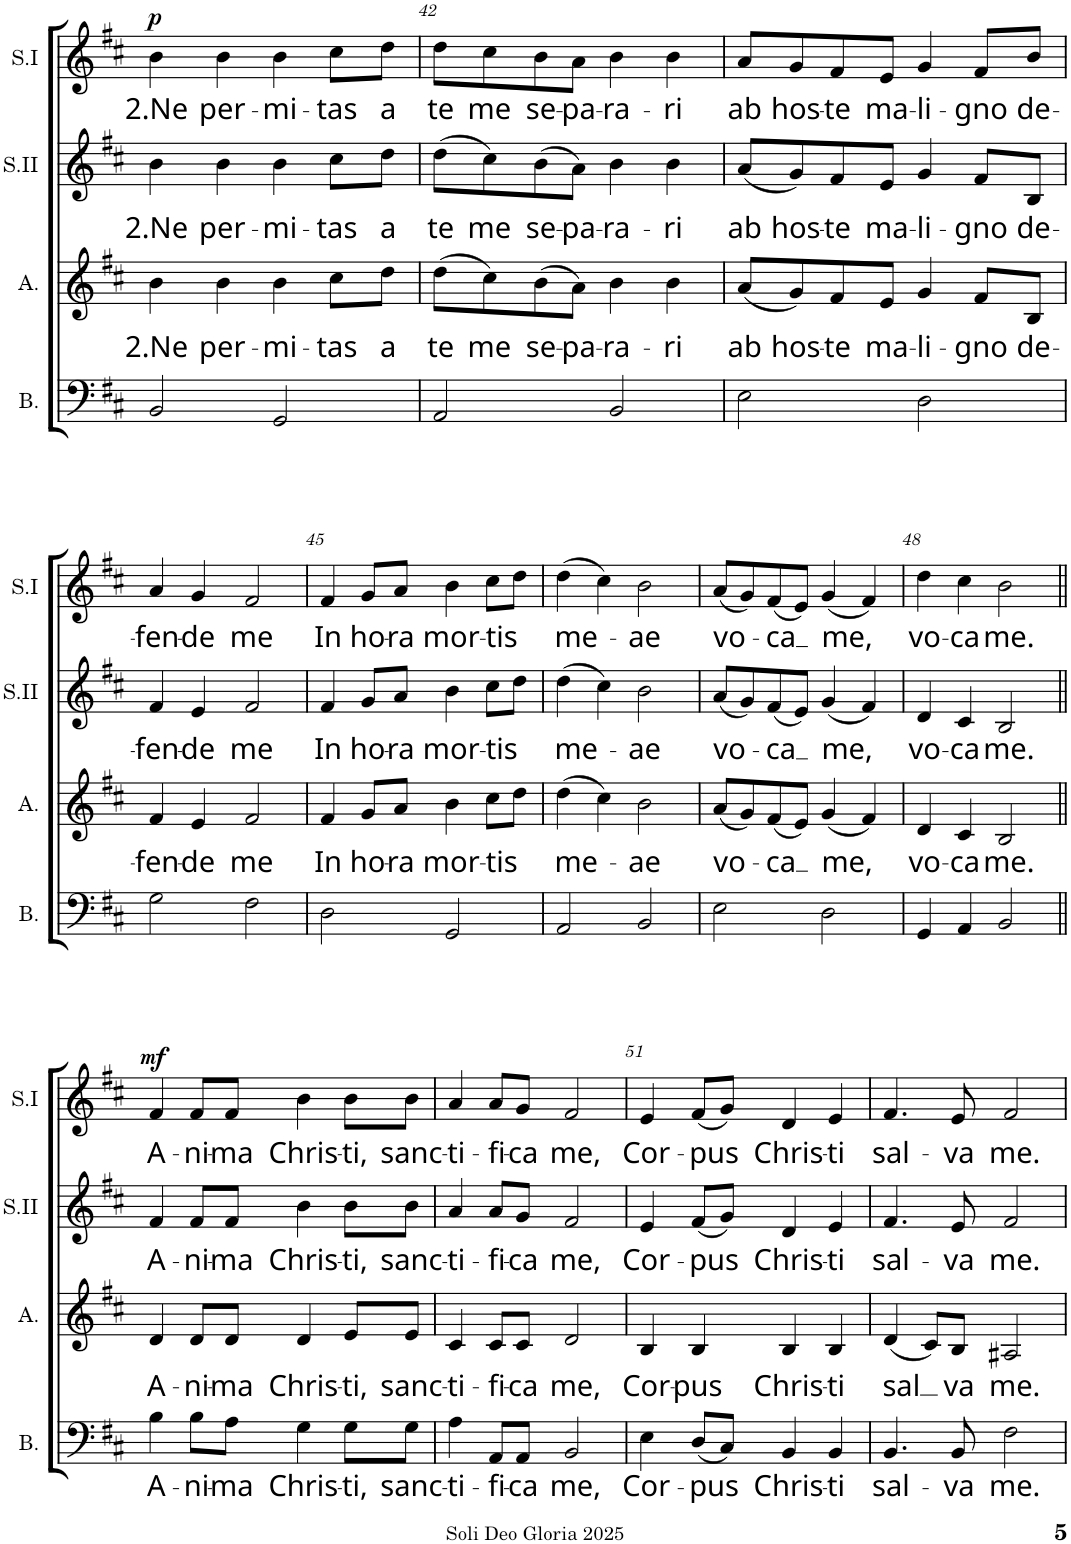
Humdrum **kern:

**kern	**text	**kern	**text	**kern	**text	**kern	**text	**dynam
*part4	*part4	*part3	*part3	*part2	*part2	*part1	*part1	*part1
*staff4	*staff4	*staff3	*staff3	*staff2	*staff2	*staff1	*staff1	*staff1
*I"Basse	*	*I"Alto	*	*I"Soprano II	*	*I"Soprano I	*	*
*I'B.	*	*I'A.	*	*I'S.II	*	*I'S.I	*	*
!!LO:PB:g=z
*clefF4	*	*clefG2	*	*clefG2	*	*clefG2	*	*
*k[f#c#]	*	*k[f#c#]	*	*k[f#c#]	*	*k[f#c#]	*	*
*M4/4	*	*M4/4	*	*M4/4	*	*M4/4	*	*
=41	=41	=41	=41	=41	=41	=41	=41	=41
!	!	!	!LO:LY:b	!	!LO:LY:b	!	!LO:LY:b	!LO:DY:a
2BB/	.	4b\	2.Ne	4b\	2.Ne	4b\	2.Ne	p
!	!	!	!LO:LY:b	!	!LO:LY:b	!	!LO:LY:b	!
.	.	4b\	per-	4b\	per-	4b\	per-	.
!	!	!	!LO:LY:b	!	!LO:LY:b	!	!LO:LY:b	!
2GG/	.	4b\	-mi-	4b\	-mi-	4b\	-mi-	.
!	!	!	!LO:LY:b	!	!LO:LY:b	!	!LO:LY:b	!
.	.	8cc#\L	-tas	8cc#\L	-tas	8cc#\L	-tas	.
!	!	!	!LO:LY:b	!	!LO:LY:b	!	!LO:LY:b	!
.	.	8dd\J	a	8dd\J	a	8dd\J	a	.
=42	=42	=42	=42	=42	=42	=42	=42	=42
!	!	!	!LO:LY:b	!	!LO:LY:b	!	!LO:LY:b	!
2AA/	.	(8dd\L	te	(8dd\L	te	8dd\L	te	.
!	!	!	!LO:LY:b	!	!LO:LY:b	!	!LO:LY:b	!
.	.	8cc#\)	me	8cc#\)	me	8cc#\	me	.
!	!	!	!LO:LY:b	!	!LO:LY:b	!	!LO:LY:b	!
.	.	(8b\	se-	(8b\	se-	8b\	se-	.
!	!	!	!LO:LY:b	!	!LO:LY:b	!	!LO:LY:b	!
.	.	8a\J)	-pa-	8a\J)	-pa-	8a\J	-pa-	.
!	!	!	!LO:LY:b	!	!LO:LY:b	!	!LO:LY:b	!
2BB/	.	4b\	-ra-	4b\	-ra-	4b\	-ra-	.
!	!	!	!LO:LY:b	!	!LO:LY:b	!	!LO:LY:b	!
.	.	4b\	-ri	4b\	-ri	4b\	-ri	.
=43	=43	=43	=43	=43	=43	=43	=43	=43
!	!	!	!LO:LY:b	!	!LO:LY:b	!	!LO:LY:b	!
2E\	.	(8a/L	ab	(8a/L	ab	8a/L	ab	.
!	!	!	!LO:LY:b	!	!LO:LY:b	!	!LO:LY:b	!
.	.	8g/)	hos-	8g/)	hos-	8g/	hos-	.
!	!	!	!LO:LY:b	!	!LO:LY:b	!	!LO:LY:b	!
.	.	8f#/	-te	8f#/	-te	8f#/	-te	.
!	!	!	!LO:LY:b	!	!LO:LY:b	!	!LO:LY:b	!
.	.	8e/J	ma-	8e/J	ma-	8e/J	ma-	.
!	!	!	!LO:LY:b	!	!LO:LY:b	!	!LO:LY:b	!
2D\	.	4g/	-li-	4g/	-li-	4g/	-li-	.
!	!	!	!LO:LY:b	!	!LO:LY:b	!	!LO:LY:b	!
.	.	8f#/L	-gno	8f#/L	-gno	8f#/L	-gno	.
!	!	!	!LO:LY:b	!	!LO:LY:b	!	!LO:LY:b	!
.	.	8B/J	de-	8B/J	de-	8b/J	de-	.
!!LO:LB:g=z
=44	=44	=44	=44	=44	=44	=44	=44	=44
!	!	!	!LO:LY:b	!	!LO:LY:b	!	!LO:LY:b	!
2G\	.	4f#/	-fen-	4f#/	-fen-	4a/	-fen-	.
!	!	!	!LO:LY:b	!	!LO:LY:b	!	!LO:LY:b	!
.	.	4e/	-de	4e/	-de	4g/	-de	.
!	!	!	!LO:LY:b	!	!LO:LY:b	!	!LO:LY:b	!
2F#\	.	2f#/	me	2f#/	me	2f#/	me	.
=45	=45	=45	=45	=45	=45	=45	=45	=45
!	!	!	!LO:LY:b	!	!LO:LY:b	!	!LO:LY:b	!
2D\	.	4f#/	In	4f#/	In	4f#/	In	.
!	!	!	!LO:LY:b	!	!LO:LY:b	!	!LO:LY:b	!
.	.	8g/L	ho-	8g/L	ho-	8g/L	ho-	.
!	!	!	!LO:LY:b	!	!LO:LY:b	!	!LO:LY:b	!
.	.	8a/J	-ra	8a/J	-ra	8a/J	-ra	.
!	!	!	!LO:LY:b	!	!LO:LY:b	!	!LO:LY:b	!
2GG/	.	4b\	mor-	4b\	mor-	4b\	mor-	.
!	!	!	!LO:LY:b	!	!LO:LY:b	!	!LO:LY:b	!
.	.	8cc#\L	-tis	8cc#\L	-tis	8cc#\L	-tis	.
.	.	8dd\J	.	8dd\J	.	8dd\J	.	.
=46	=46	=46	=46	=46	=46	=46	=46	=46
!	!	!	!LO:LY:b	!	!LO:LY:b	!	!LO:LY:b	!
2AA/	.	(4dd\	me-	(4dd\	me-	(4dd\	me-	.
.	.	4cc#\)	.	4cc#\)	.	4cc#\)	.	.
!	!	!	!LO:LY:b	!	!LO:LY:b	!	!LO:LY:b	!
2BB/	.	2b\	-ae	2b\	-ae	2b\	-ae	.
=47	=47	=47	=47	=47	=47	=47	=47	=47
!	!	!	!LO:LY:b	!	!LO:LY:b	!	!LO:LY:b	!
2E\	.	(8a/L	vo-	(8a/L	vo-	(8a/L	vo-	.
.	.	8g/)	.	8g/)	.	8g/)	.	.
!	!	!	!LO:LY:b	!	!LO:LY:b	!	!LO:LY:b	!
.	.	(8f#/	-ca	(8f#/	-ca	(8f#/	-ca	.
.	.	8e/J)	.	8e/J)	.	8e/J)	.	.
!	!	!	!LO:LY:b	!	!LO:LY:b	!	!LO:LY:b	!
2D\	.	(4g/	me,	(4g/	me,	(4g/	me,	.
.	.	4f#/)	.	4f#/)	.	4f#/)	.	.
=48	=48	=48	=48	=48	=48	=48	=48	=48
!	!	!	!LO:LY:b	!	!LO:LY:b	!	!LO:LY:b	!
4GG/	.	4d/	vo-	4d/	vo-	4dd\	vo-	.
!	!	!	!LO:LY:b	!	!LO:LY:b	!	!LO:LY:b	!
4AA/	.	4c#/	-ca	4c#/	-ca	4cc#\	-ca	.
!	!	!	!LO:LY:b	!	!LO:LY:b	!	!LO:LY:b	!
2BB/	.	2B/	me.	2B/	me.	2b\	me.	.
!!LO:LB:g=z
=49||	=49||	=49||	=49||	=49||	=49||	=49||	=49||	=49||
!	!LO:LY:b	!	!LO:LY:b	!	!LO:LY:b	!	!LO:LY:b	!LO:DY:a
4B\	A-	4d/	A-	4f#/	A-	4f#/	A-	mf
!	!LO:LY:b	!	!LO:LY:b	!	!LO:LY:b	!	!LO:LY:b	!
8B\L	-ni-	8d/L	-ni-	8f#/L	-ni-	8f#/L	-ni-	.
!	!LO:LY:b	!	!LO:LY:b	!	!LO:LY:b	!	!LO:LY:b	!
8A\J	-ma	8d/J	-ma	8f#/J	-ma	8f#/J	-ma	.
!	!LO:LY:b	!	!LO:LY:b	!	!LO:LY:b	!	!LO:LY:b	!
4G\	Chris-	4d/	Chris-	4b\	Chris-	4b\	Chris-	.
!	!LO:LY:b	!	!LO:LY:b	!	!LO:LY:b	!	!LO:LY:b	!
8G\L	-ti,	8e/L	-ti,	8b\L	-ti,	8b\L	-ti,	.
!	!LO:LY:b	!	!LO:LY:b	!	!LO:LY:b	!	!LO:LY:b	!
8G\J	sanc-	8e/J	sanc-	8b\J	sanc-	8b\J	sanc-	.
=50	=50	=50	=50	=50	=50	=50	=50	=50
!	!LO:LY:b	!	!LO:LY:b	!	!LO:LY:b	!	!LO:LY:b	!
4A\	-ti-	4c#/	-ti-	4a/	-ti-	4a/	-ti-	.
!	!LO:LY:b	!	!LO:LY:b	!	!LO:LY:b	!	!LO:LY:b	!
8AA/L	-fi-	8c#/L	-fi-	8a/L	-fi-	8a/L	-fi-	.
!	!LO:LY:b	!	!LO:LY:b	!	!LO:LY:b	!	!LO:LY:b	!
8AA/J	-ca	8c#/J	-ca	8g/J	-ca	8g/J	-ca	.
!	!LO:LY:b	!	!LO:LY:b	!	!LO:LY:b	!	!LO:LY:b	!
2BB/	me,	2d/	me,	2f#/	me,	2f#/	me,	.
=51	=51	=51	=51	=51	=51	=51	=51	=51
!	!LO:LY:b	!	!LO:LY:b	!	!LO:LY:b	!	!LO:LY:b	!
4E\	Cor-	4B/	Cor-	4e/	Cor-	4e/	Cor-	.
!	!LO:LY:b	!	!LO:LY:b	!	!LO:LY:b	!	!LO:LY:b	!
(8D/L	-pus	4B/	-pus	(8f#/L	-pus	(8f#/L	-pus	.
8C#/J)	.	.	.	8g/J)	.	8g/J)	.	.
!	!LO:LY:b	!	!LO:LY:b	!	!LO:LY:b	!	!LO:LY:b	!
4BB/	Chris-	4B/	Chris-	4d/	Chris-	4d/	Chris-	.
!	!LO:LY:b	!	!LO:LY:b	!	!LO:LY:b	!	!LO:LY:b	!
4BB/	-ti	4B/	-ti	4e/	-ti	4e/	-ti	.
=52	=52	=52	=52	=52	=52	=52	=52	=52
!	!LO:LY:b	!	!LO:LY:b	!	!LO:LY:b	!	!LO:LY:b	!
4.BB/	sal-	(4d/	sal	4.f#/	sal-	4.f#/	sal-	.
.	.	8c#/L)	.	.	.	.	.	.
!	!LO:LY:b	!	!LO:LY:b	!	!LO:LY:b	!	!LO:LY:b	!
8BB/	-va	8B/J	va	8e/	-va	8e/	-va	.
!	!LO:LY:b	!	!LO:LY:b	!	!LO:LY:b	!	!LO:LY:b	!
2F#\	me.	2A#X/	me.	2f#/	me.	2f#/	me.	.
=	=	=	=	=	=	=	=	=
*-	*-	*-	*-	*-	*-	*-	*-	*-
